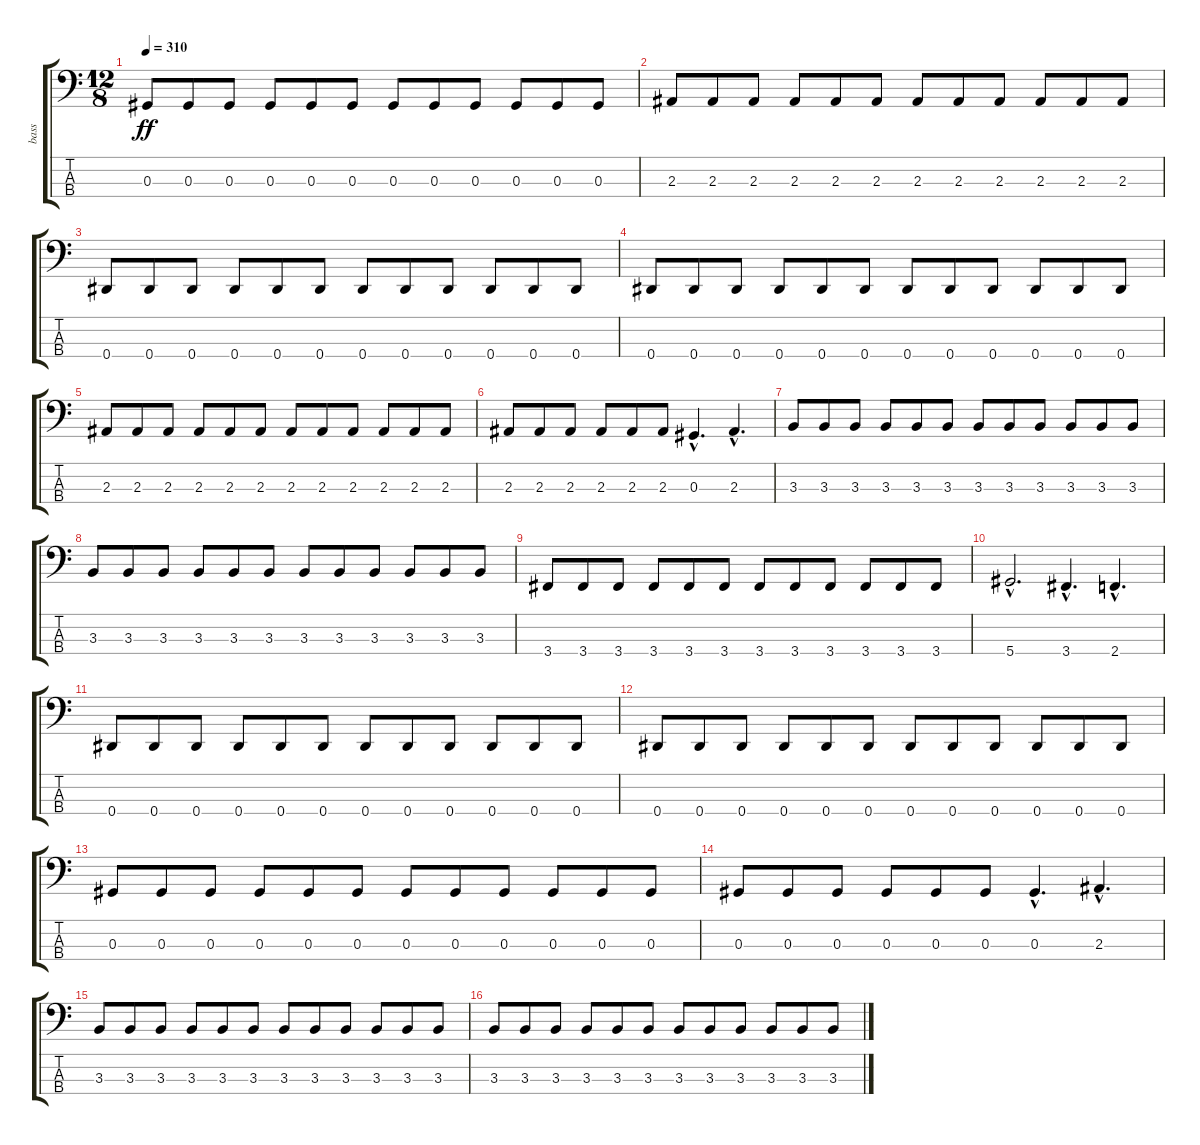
\track ("bass" "bass") {instrument electricbassfinger}
\staff {score tabs}
\tuning (Gb2 Db2 Ab1 Eb1) {hide}
\ts (12 8)
\tempo 310
\clef f4
\ks c
0.3.8{dy ff} 0.3.8 0.3.8 0.3.8 0.3.8 0.3.8 0.3.8 0.3.8 0.3.8 0.3.8 0.3.8 0.3.8 |
2.3.8 2.3.8 2.3.8 2.3.8 2.3.8 2.3.8 2.3.8 2.3.8 2.3.8 2.3.8 2.3.8 2.3.8 |
0.4.8 0.4.8 0.4.8 0.4.8 0.4.8 0.4.8 0.4.8 0.4.8 0.4.8 0.4.8 0.4.8 0.4.8 |
0.4.8 0.4.8 0.4.8 0.4.8 0.4.8 0.4.8 0.4.8 0.4.8 0.4.8 0.4.8 0.4.8 0.4.8 |
2.3.8 2.3.8 2.3.8 2.3.8 2.3.8 2.3.8 2.3.8 2.3.8 2.3.8 2.3.8 2.3.8 2.3.8 |
2.3.8 2.3.8 2.3.8 2.3.8 2.3.8 2.3.8 0.3{hac}.4{d} 2.3{hac}.4{d} |
3.3.8 3.3.8 3.3.8 3.3.8 3.3.8 3.3.8 3.3.8 3.3.8 3.3.8 3.3.8 3.3.8 3.3.8 |
3.3.8 3.3.8 3.3.8 3.3.8 3.3.8 3.3.8 3.3.8 3.3.8 3.3.8 3.3.8 3.3.8 3.3.8 |
3.4.8 3.4.8 3.4.8 3.4.8 3.4.8 3.4.8 3.4.8 3.4.8 3.4.8 3.4.8 3.4.8 3.4.8 |
5.4{hac}.2{d} 3.4{hac}.4{d} 2.4{hac}.4{d} |
0.4.8 0.4.8 0.4.8 0.4.8 0.4.8 0.4.8 0.4.8 0.4.8 0.4.8 0.4.8 0.4.8 0.4.8 |
0.4.8 0.4.8 0.4.8 0.4.8 0.4.8 0.4.8 0.4.8 0.4.8 0.4.8 0.4.8 0.4.8 0.4.8 |
0.3.8 0.3.8 0.3.8 0.3.8 0.3.8 0.3.8 0.3.8 0.3.8 0.3.8 0.3.8 0.3.8 0.3.8 |
0.3.8 0.3.8 0.3.8 0.3.8 0.3.8 0.3.8 0.3{hac}.4{d} 2.3{hac}.4{d} |
3.3.8 3.3.8 3.3.8 3.3.8 3.3.8 3.3.8 3.3.8 3.3.8 3.3.8 3.3.8 3.3.8 3.3.8 |
3.3.8 3.3.8 3.3.8 3.3.8 3.3.8 3.3.8 3.3.8 3.3.8 3.3.8 3.3.8 3.3.8 3.3.8
